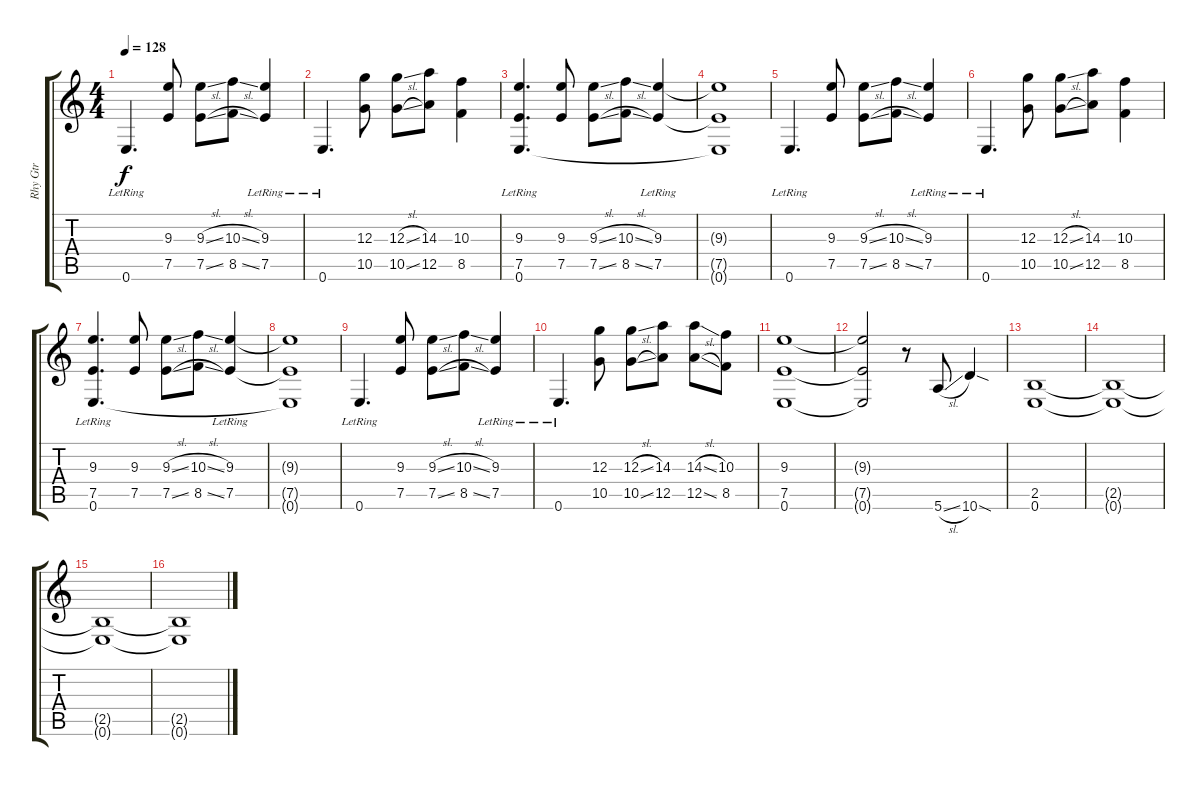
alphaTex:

\track ("Rhy Gtr" "Rhy Gtr") {instrument distortionguitar}
\staff {score tabs}
\tuning (E4 B3 G3 D3 A2 E2) {hide}
\ts (4 4)
\tempo 128
\clef g2
\ks c
0.6{lr}.4{d dy f instrument sitar} (9.3 7.5).8 (9.3{sl} 7.5{sl}).8 (10.3{sl} 8.5{sl}).8 (9.3{lr} 7.5{lr}).4 |
0.6{lr}.4{d} (12.3 10.5).8 (12.3{sl} 10.5{sl}).8 (14.3 12.5).8 (10.3 8.5).4 |
(9.3 7.5 0.6{lr}).4{d} (9.3 7.5).8 (9.3{sl} 7.5{sl}).8 (10.3{sl} 8.5{sl}).8 (9.3{lr} 7.5{lr}).4 |
(9.3{t} 7.5{t} 0.6{t}).1 |
0.6{lr}.4{d} (9.3 7.5).8 (9.3{sl} 7.5{sl}).8 (10.3{sl} 8.5{sl}).8 (9.3{lr} 7.5{lr}).4 |
0.6{lr}.4{d} (12.3 10.5).8 (12.3{sl} 10.5{sl}).8 (14.3 12.5).8 (10.3 8.5).4 |
(9.3 7.5 0.6{lr}).4{d} (9.3 7.5).8 (9.3{sl} 7.5{sl}).8 (10.3{sl} 8.5{sl}).8 (9.3{lr} 7.5{lr}).4 |
(9.3{t} 7.5{t} 0.6{t}).1 |
0.6{lr}.4{d} (9.3 7.5).8 (9.3{sl} 7.5{sl}).8 (10.3{sl} 8.5{sl}).8 (9.3{lr} 7.5{lr}).4 |
0.6{lr}.4{d} (12.3 10.5).8 (12.3{sl} 10.5{sl}).8 (14.3 12.5).8 (14.3{sl} 12.5{sl}).8 (10.3 8.5).8 |
(9.3 7.5 0.6).1 |
(9.3{t} 7.5{t} 0.6{t}).2 r.8 5.6{sl}.8{instrument distortionguitar} 10.6{sod}.4 |
(2.5 0.6).1 |
(2.5{t} 0.6{t}).1 |
(2.5{t} 0.6{t}).1 |
(2.5{t} 0.6{t}).1
